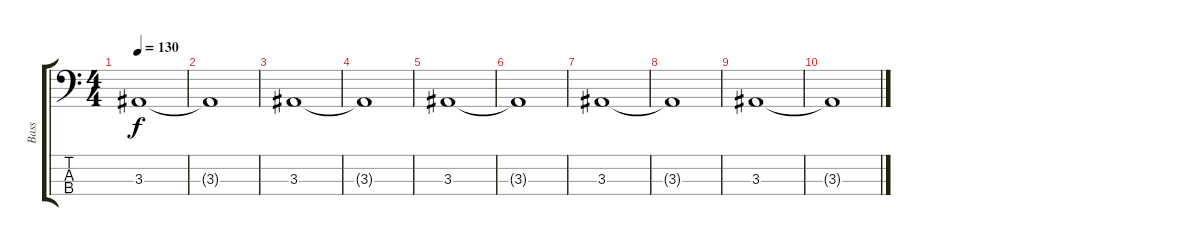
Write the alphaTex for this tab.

\track ("Bass" "Bass") {instrument electricbassfinger}
\staff {score tabs}
\tuning (F2 C2 G1 D1) {hide}
\ts (4 4)
\tempo 130
\clef f4
\ks c
3.3.1{dy f} |
3.3{t}.1 |
3.3.1 |
3.3{t}.1 |
3.3.1 |
3.3{t}.1 |
3.3.1 |
3.3{t}.1 |
3.3.1 |
3.3{t}.1
